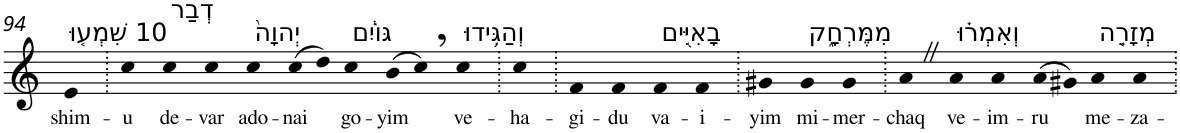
**kern	**text
*part1	*part1
*staff1	*staff1
*I"Piano	*
*I'Pno	*
!!LO:PB:g=z
*clefG2	*
*k[]	*
=94	=94
!LO:TX:a:t=10 שִׁמְע֤וּ	!
!	!LO:LY:b
4e	shim-
=95.	=95.
!	!LO:LY:b
4cc	-u
!LO:TX:a:t=דְבַר	!
!	!LO:LY:b
4cc	de-
!	!LO:LY:b
4cc	-var
!LO:TX:a:t=יְהוָה֙	!
!	!LO:LY:b
4cc	ado-
!	!LO:LY:b
(>8cc	-nai
8dd)	.
!LO:TX:a:t=גּוֹיִ֔ם	!
!	!LO:LY:b
4cc	go-
!	!LO:LY:b
(>8b	-yim
8cc,)	.
!LO:TX:a:t=וְהַגִּ֥ידוּ	!
!	!LO:LY:b
4cc	ve-
=96.	=96.
!	!LO:LY:b
4cc	-ha-
=97.	=97.
!	!LO:LY:b
4f	-gi-
!	!LO:LY:b
4f	-du
!LO:TX:a:t=בָאִיִּ֖ים	!
!	!LO:LY:b
4f	va-
!	!LO:LY:b
4f	-i-
=98.	=98.
!	!LO:LY:b
4g#X	-yim
!LO:TX:a:t=מִמֶּרְחָ֑ק	!
!	!LO:LY:b
4g#	mi-
!	!LO:LY:b
4g#	-mer-
=99.	=99.
!	!LO:LY:b
4aZ	-chaq
!LO:TX:a:t=וְאִמְר֗וּ	!
!	!LO:LY:b
4a	ve-
!	!LO:LY:b
4a	-im-
!	!LO:LY:b
(>8a	-ru
8g#X)	.
!LO:TX:a:t=מְזָרֵ֤ה	!
!	!LO:LY:b
4a	me-
!	!LO:LY:b
4a	-za-
=.	=.
*-	*-
